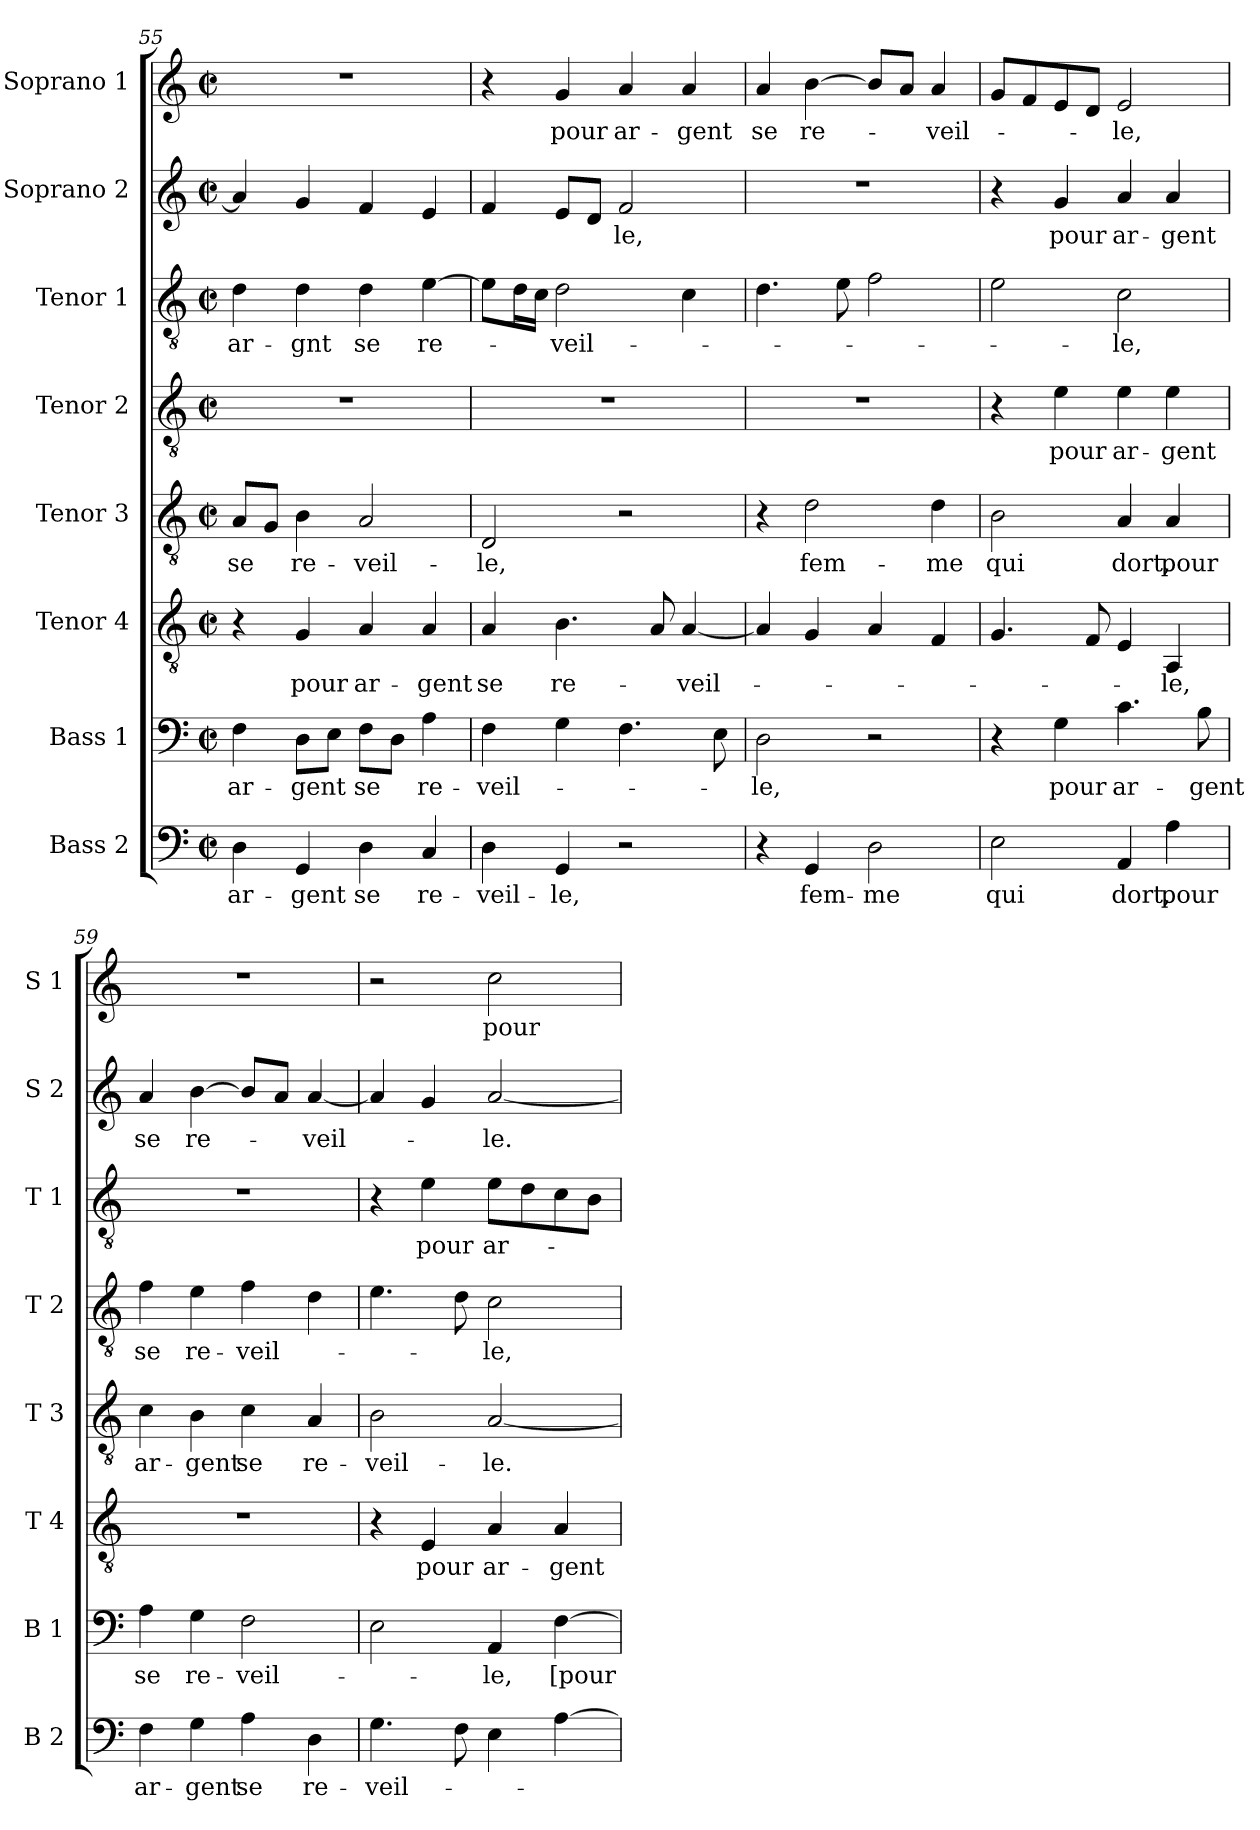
**kern	**text	**kern	**text	**kern	**text	**kern	**text	**kern	**text	**kern	**text	**kern	**text	**kern	**text
*part8	*part8	*part7	*part7	*part6	*part6	*part5	*part5	*part4	*part4	*part3	*part3	*part2	*part2	*part1	*part1
*staff8	*staff8	*staff7	*staff7	*staff6	*staff6	*staff5	*staff5	*staff4	*staff4	*staff3	*staff3	*staff2	*staff2	*staff1	*staff1
*I"Bass 2	*	*I"Bass 1	*	*I"Tenor 4	*	*I"Tenor 3	*	*I"Tenor 2	*	*I"Tenor 1	*	*I"Soprano 2	*	*I"Soprano 1	*
*I'B 2	*	*I'B 1	*	*I'T 4	*	*I'T 3	*	*I'T 2	*	*I'T 1	*	*I'S 2	*	*I'S 1	*
*clefF4	*	*clefF4	*	*clefGv2	*	*clefGv2	*	*clefGv2	*	*clefGv2	*	*clefG2	*	*clefG2	*
*k[]	*	*k[]	*	*k[]	*	*k[]	*	*k[]	*	*k[]	*	*k[]	*	*k[]	*
*C:	*	*C:	*	*C:	*	*C:	*	*C:	*	*C:	*	*C:	*	*C:	*
*M2/2	*	*M2/2	*	*M2/2	*	*M2/2	*	*M2/2	*	*M2/2	*	*M2/2	*	*M2/2	*
*met(c|)	*	*met(c|)	*	*met(c|)	*	*met(c|)	*	*met(c|)	*	*met(c|)	*	*met(c|)	*	*met(c|)	*
=55	=55	=55	=55	=55	=55	=55	=55	=55	=55	=55	=55	=55	=55	=55	=55
4D\	ar-	4F\	ar-	4r	.	8A/L	se	1r	.	4d\	ar-	4a/]	.	1r	.
.	.	.	.	.	.	8G/J	.	.	.	.	.	.	.	.	.
4GG/	-gent	8D\L	-gent	4G/	pour	4B\	re-	.	.	4d\	-gnt	4g/	.	.	.
.	.	8E\J	.	.	.	.	.	.	.	.	.	.	.	.	.
4D\	se	8F\L	se	4A/	ar-	2A/	-veil-	.	.	4d\	se	4f/	.	.	.
.	.	8D\J	.	.	.	.	.	.	.	.	.	.	.	.	.
4C/	re-	4A\	re-	4A/	-gent	.	.	.	.	[4e\	re-	4e/	.	.	.
!!LO:PB:g=z
=56	=56	=56	=56	=56	=56	=56	=56	=56	=56	=56	=56	=56	=56	=56	=56
4D\	-veil-	4F\	-veil-	4A/	se	2D/	-le,	1r	.	8e\L]	.	4f/	.	4r	.
.	.	.	.	.	.	.	.	.	.	16d\L	.	.	.	.	.
.	.	.	.	.	.	.	.	.	.	16c\JJ	.	.	.	.	.
4GG/	-le,	4G\	.	4.B\	re-	.	.	.	.	2d\	-veil-	8e/L	.	4g/	pour
.	.	.	.	.	.	.	.	.	.	.	.	8d/J	.	.	.
2r	.	4.F\	.	.	.	2r	.	.	.	.	.	2f/	-le,	4a/	ar-
.	.	.	.	8A/	.	.	.	.	.	.	.	.	.	.	.
.	.	.	.	[4A/	-veil-	.	.	.	.	4c\	.	.	.	4a/	-gent
.	.	8E\	.	.	.	.	.	.	.	.	.	.	.	.	.
=57	=57	=57	=57	=57	=57	=57	=57	=57	=57	=57	=57	=57	=57	=57	=57
4r	.	2D\	-le,	4A/]	.	4r	.	1r	.	4.d\	.	1r	.	4a/	se
4GG/	fem-	.	.	4G/	.	2d\	fem-	.	.	.	.	.	.	[4b\	re-
.	.	.	.	.	.	.	.	.	.	8e\	.	.	.	.	.
2D\	-me	2r	.	4A/	.	.	.	.	.	2f\	.	.	.	8b/L]	.
.	.	.	.	.	.	.	.	.	.	.	.	.	.	8a/J	.
.	.	.	.	4F/	.	4d\	-me	.	.	.	.	.	.	4a/	-veil-
=58	=58	=58	=58	=58	=58	=58	=58	=58	=58	=58	=58	=58	=58	=58	=58
2E\	qui	4r	.	4.G/	.	2B\	qui	4r	.	2e\	.	4r	.	8g/L	.
.	.	.	.	.	.	.	.	.	.	.	.	.	.	8f/	.
.	.	4G\	pour	.	.	.	.	4e\	pour	.	.	4g/	pour	8e/	.
.	.	.	.	8F/	.	.	.	.	.	.	.	.	.	8d/J	.
4AA/	dort,	4.c\	ar-	4E/	.	4A/	dort,	4e\	ar-	2c\	-le,	4a/	ar-	2e/	-le,
4A\	pour	.	.	4AA/	-le,	4A/	pour	4e\	-gent	.	.	4a/	-gent	.	.
.	.	8B\	-gent	.	.	.	.	.	.	.	.	.	.	.	.
=59	=59	=59	=59	=59	=59	=59	=59	=59	=59	=59	=59	=59	=59	=59	=59
4F\	ar-	4A\	se	1r	.	4c\	ar-	4f\	se	1r	.	4a/	se	1r	.
4G\	-gent	4G\	re-	.	.	4B\	-gent	4e\	re-	.	.	[4b\	re-	.	.
4A\	se	2F\	-veil-	.	.	4c\	se	4f\	-veil-	.	.	8b/L]	.	.	.
.	.	.	.	.	.	.	.	.	.	.	.	8a/J	.	.	.
4D\	re-	.	.	.	.	4A/	re-	4d\	.	.	.	[4a/	-veil-	.	.
=60	=60	=60	=60	=60	=60	=60	=60	=60	=60	=60	=60	=60	=60	=60	=60
4.G\	-veil-	2E\	.	4r	.	2B\	-veil-	4.e\	.	4r	.	4a/]	.	2r	.
.	.	.	.	4E/	pour	.	.	.	.	4e\	pour	4g/	.	.	.
8F\	.	.	.	.	.	.	.	8d\	.	.	.	.	.	.	.
4E\	.	4AA/	-le,	4A/	ar-	[2A/	-le.	2c\	-le,	8e\L	ar-	[2a/	-le.	2cc\	pour
.	.	.	.	.	.	.	.	.	.	8d\	.	.	.	.	.
[4A\	.	[4F\	[pour	4A/	-gent	.	.	.	.	8c\	.	.	.	.	.
.	.	.	.	.	.	.	.	.	.	8B\J	.	.	.	.	.
=	=	=	=	=	=	=	=	=	=	=	=	=	=	=	=
*-	*-	*-	*-	*-	*-	*-	*-	*-	*-	*-	*-	*-	*-	*-	*-
